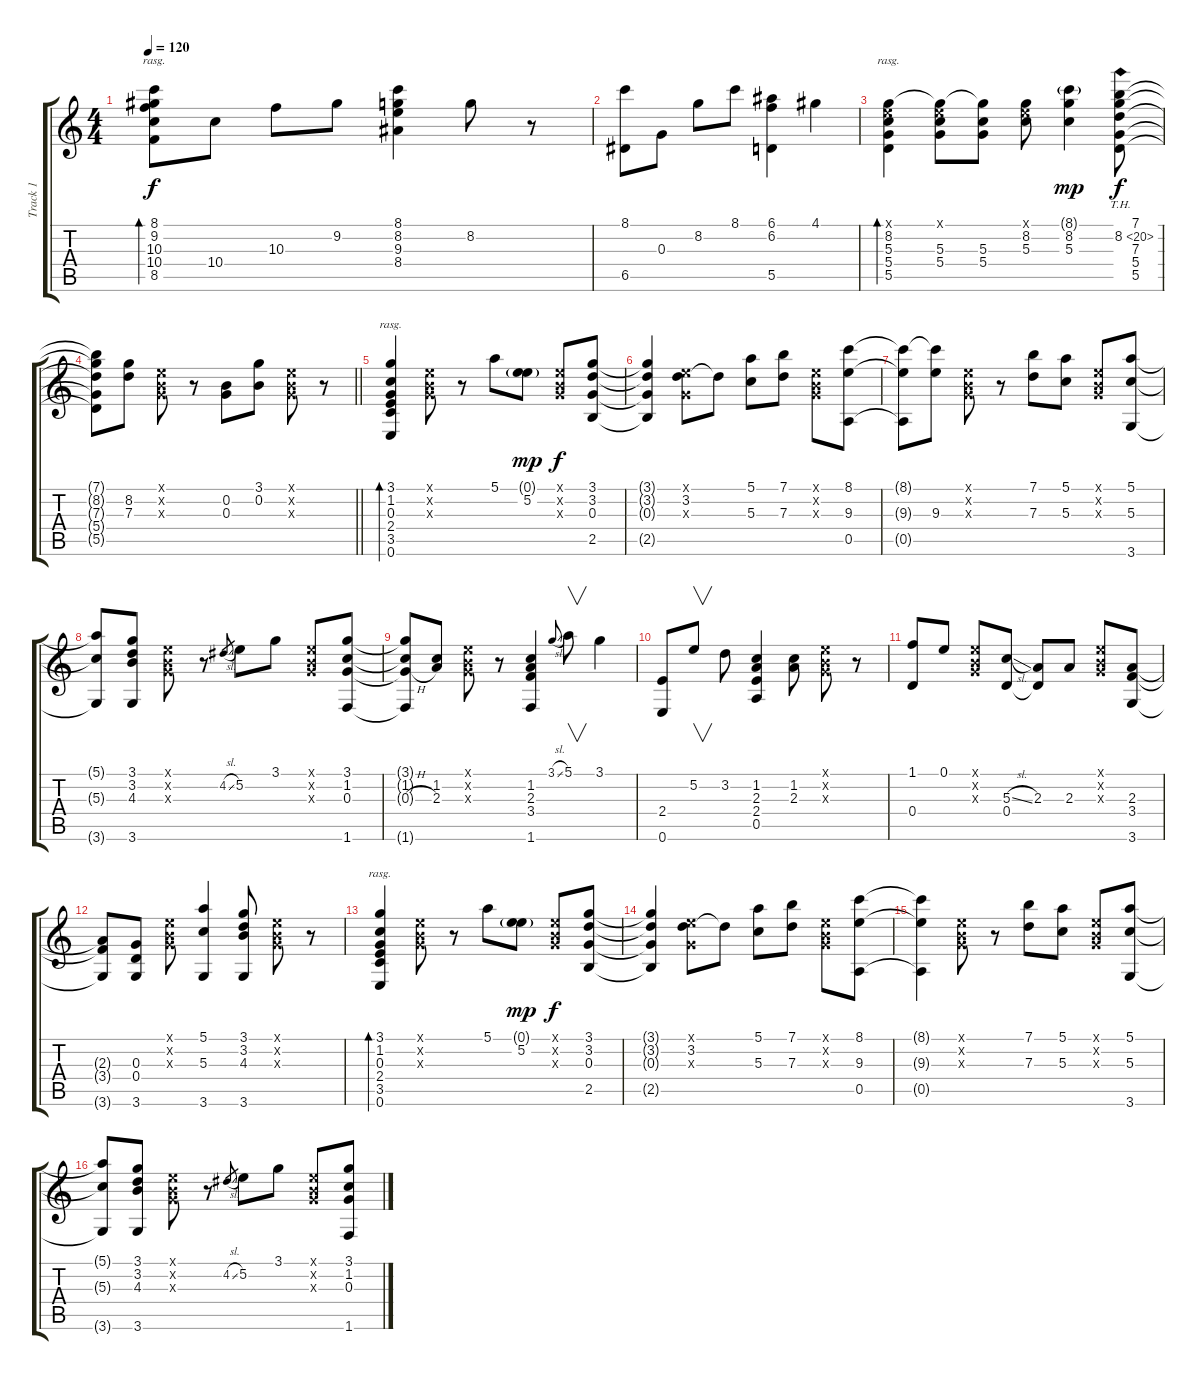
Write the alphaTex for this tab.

\track ("Track 1" "Track 1") {instrument acousticguitarsteel}
\staff {score tabs}
\tuning (E4 B3 G3 D3 A2 E2) {hide}
\ts (4 4)
\tempo 120
\clef g2
\ks c
(8.1 9.2 10.3 10.4 8.5).8{bd 240 rasg ii dy f} 10.4.8 10.3.8 9.2.8 (8.1 8.2 9.3 8.4).4 8.2.8 r.8 |
(8.1 6.5).8 0.3.8 8.2.8 8.1.8 (6.1 6.2 5.5).4 4.1.4 |
(0.1{x} 8.2 5.3 5.4 5.5).4{bd 240 rasg ii} (0.1{x} 8.2{t} 5.3 5.4).8 (8.2{t} 5.3 5.4).8 (0.1{x} 8.2 5.3).8 (8.1{g} 8.2 5.3).4{dy mp} (7.1 8.2{th 12} 7.3 5.4 5.5).8{dy f} |
\barLineRight lightlight
(7.1{t} 8.2{t} 7.3{t} 5.4{t} 5.5{t}).8 (8.2 7.3).8 (0.1{x} 0.2{x} 0.3{x}).8 r.8 (0.2 0.3).8 (3.1 0.2).8 (0.1{x} 0.2{x} 0.3{x}).8 r.8 |
(3.1 1.2 0.3 2.4 3.5 0.6).4{bd 120 rasg ii} (0.1{x} 0.2{x} 0.3{x}).8 r.8 5.1.8 (0.1{g} 5.2).8{dy mp} (0.1{x} 0.2{x} 0.3{x}).8{dy f} (3.1 3.2 0.3 2.5).8 |
(3.1{t} 3.2{t} 0.3{t} 2.5{t}).4 (0.1{x} 3.2 0.3{x}).8 3.2{t}.8 (5.1 5.3).8 (7.1 7.3).8 (0.1{x} 0.2{x} 0.3{x}).8 (8.1 9.3 0.5).8 |
(8.1{t} 9.3{t} 0.5{t}).8 (8.1{t} 9.3).8 (0.1{x} 0.2{x} 0.3{x}).8 r.8 (7.1 7.3).8 (5.1 5.3).8 (0.1{x} 0.2{x} 0.3{x}).8 (5.1 5.3 3.6).8 |
(5.1{t} 5.3{t} 3.6{t}).8 (3.1 3.2 4.3 3.6).8 (0.1{x} 0.2{x} 0.3{x}).8 r.8 4.2{sl}.8{gr} 5.2.8 3.1.8 (0.1{x} 0.2{x} 0.3{x}).8 (3.1 1.2 0.3 1.6).8 |
(3.1{t} 1.2{t} 0.3{h t} 1.6{t}).8 (1.2 2.3).8 (0.1{x} 0.2{x} 0.3{x}).8 r.8 (1.2 2.3 3.4 1.6).4 3.1{sl}.8{gr onbeat} 5.1.8{v} 3.1.4 |
(2.4 0.6).8 5.2.8{v} 3.2.8 (1.2 2.3 2.4 0.5).4 (1.2 2.3).8 (0.1{x} 0.2{x} 0.3{x}).8 r.8 |
(1.1 0.4).8 0.1.8 (0.1{x} 0.2{x} 0.3{x}).8 (5.3{sl} 0.4).8 (2.3 0.4{t}).8 2.3.8 (0.1{x} 0.2{x} 0.3{x}).8 (2.3 3.4 3.6).8 |
(2.3{t} 3.4{t} 3.6{t}).8 (0.3 0.4 3.6).8 (0.1{x} 0.2{x} 0.3{x}).8 (5.1 5.3 3.6).4 (3.1 3.2 4.3 3.6).8 (0.1{x} 0.2{x} 0.3{x}).8 r.8 |
(3.1 1.2 0.3 2.4 3.5 0.6).4{bd 120 rasg ii} (0.1{x} 0.2{x} 0.3{x}).8 r.8 5.1.8 (0.1{g} 5.2).8{dy mp} (0.1{x} 0.2{x} 0.3{x}).8{dy f} (3.1 3.2 0.3 2.5).8 |
(3.1{t} 3.2{t} 0.3{t} 2.5{t}).4 (0.1{x} 3.2 0.3{x}).8 3.2{t}.8 (5.1 5.3).8 (7.1 7.3).8 (0.1{x} 0.2{x} 0.3{x}).8 (8.1 9.3 0.5).8 |
(8.1{t} 9.3{t} 0.5{t}).4 (0.1{x} 0.2{x} 0.3{x}).8 r.8 (7.1 7.3).8 (5.1 5.3).8 (0.1{x} 0.2{x} 0.3{x}).8 (5.1 5.3 3.6).8 |
(5.1{t} 5.3{t} 3.6{t}).8 (3.1 3.2 4.3 3.6).8 (0.1{x} 0.2{x} 0.3{x}).8 r.8 4.2{sl}.8{gr} 5.2.8 3.1.8 (0.1{x} 0.2{x} 0.3{x}).8 (3.1 1.2 0.3 1.6).8
